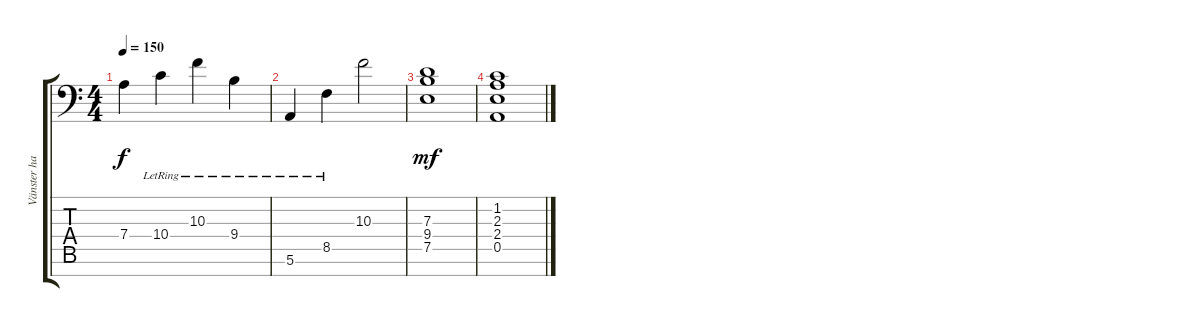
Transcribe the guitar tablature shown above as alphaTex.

\track ("Vänster hand" "Vänster ha") {instrument acousticgrandpiano}
\staff {score tabs}
\tuning (E4 B3 G3 D3 A2 E2 A0) {hide}
\ts (4 4)
\tempo 150
\clef f4
\ks c
7.4{t}.4{dy f} 10.4{lr}.4 10.3{lr}.4 9.4{lr}.4 |
5.6{lr}.4 8.5{lr}.4 10.3.2 |
(7.3 9.4 7.5).1{dy mf} |
(1.2 2.3 2.4 0.5).1
